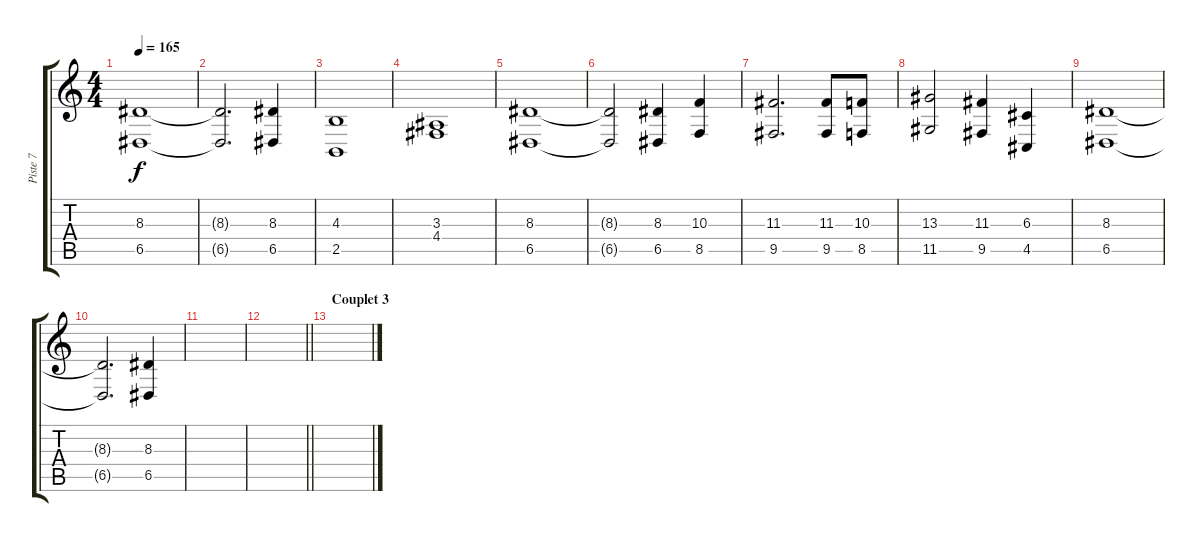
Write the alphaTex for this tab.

\track ("Piste 7" "Piste 7") {instrument viola}
\staff {score tabs}
\tuning (E4 B3 G3 D3 A2 E2) {hide}
\ts (4 4)
\tempo 165
\clef g2
\ks c
(8.3 6.5).1{dy f} |
(8.3{t} 6.5{t}).2{d} (8.3 6.5).4 |
(4.3 2.5).1 |
(3.3 4.4).1 |
(8.3 6.5).1 |
(8.3{t} 6.5{t}).2 (8.3 6.5).4 (10.3 8.5).4 |
(11.3 9.5).2{d} (11.3 9.5).8 (10.3 8.5).8 |
(13.3 11.5).2 (11.3 9.5).4 (6.3 4.5).4 |
(8.3 6.5).1 |
(8.3{t} 6.5{t}).2{d} (8.3 6.5).4 |
|
\barLineRight lightlight
|
\section ("" "Couplet 3")
